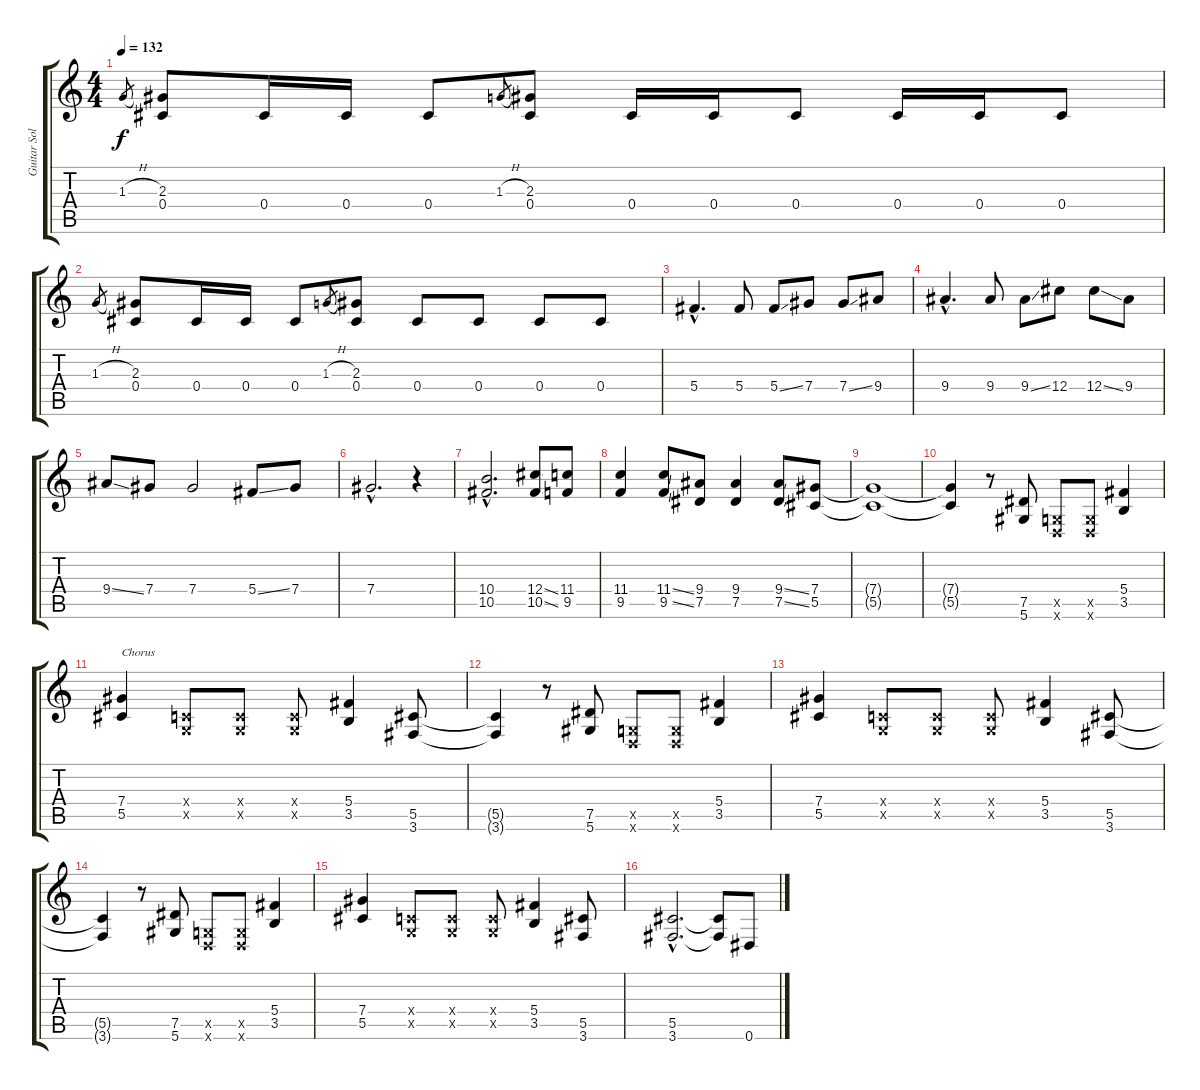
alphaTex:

\track ("Guitar Solo" "Guitar Sol") {instrument distortionguitar}
\staff {score tabs}
\tuning (Eb4 Bb3 Gb3 Db3 Ab2 Eb2) {hide}
\ts (4 4)
\tempo 132
\clef g2
\ks c
1.3{h}.8{gr dy f} (2.3 0.4).8 0.4.16 0.4.16 0.4.8 1.3{h}.8{gr} (2.3 0.4).8 0.4.16 0.4.16 0.4.8 0.4.16 0.4.16 0.4.8 |
1.3{h}.8{gr} (2.3 0.4).8 0.4.16 0.4.16 0.4.8 1.3{h}.8{gr} (2.3 0.4).8 0.4.8 0.4.8 0.4.8 0.4.8 |
5.4{hac}.4{d} 5.4.8 5.4{ss}.8 7.4.8 7.4{ss}.8 9.4.8 |
9.4{hac}.4{d} 9.4.8 9.4{ss}.8 12.4.8 12.4{ss}.8 9.4.8 |
9.4{ss}.8 7.4.8 7.4.2 5.4{ss}.8 7.4.8 |
7.4{hac}.2{d} r.4 |
(10.4{hac} 10.5{hac}).2{d} (12.4{ss} 10.5{ss}).8 (11.4 9.5).8 |
(11.4 9.5).4 (11.4{ss} 9.5{ss}).8 (9.4 7.5).8 (9.4 7.5).4 (9.4{ss} 7.5{ss}).8 (7.4 5.5).8 |
(7.4{t} 5.5{t}).1 |
(7.4{t} 5.5{t}).4 r.8 (7.5 5.6).8 (-1.5{x} -1.6{x}).8 (-1.5{x} -1.6{x}).8 (5.4 3.5).4 |
(7.4 5.5).4{txt "Chorus"} (-1.4{x} -1.5{x}).8 (-1.4{x} -1.5{x}).8 (-1.4{x} -1.5{x}).8 (5.4 3.5).4 (5.5 3.6).8 |
(5.5{t} 3.6{t}).4 r.8 (7.5 5.6).8 (-1.5{x} -1.6{x}).8 (-1.5{x} -1.6{x}).8 (5.4 3.5).4 |
(7.4 5.5).4 (-1.4{x} -1.5{x}).8 (-1.4{x} -1.5{x}).8 (-1.4{x} -1.5{x}).8 (5.4 3.5).4 (5.5 3.6).8 |
(5.5{t} 3.6{t}).4 r.8 (7.5 5.6).8 (-1.5{x} -1.6{x}).8 (-1.5{x} -1.6{x}).8 (5.4 3.5).4 |
(7.4 5.5).4 (-1.4{x} -1.5{x}).8 (-1.4{x} -1.5{x}).8 (-1.4{x} -1.5{x}).8 (5.4 3.5).4 (5.5 3.6).8 |
(5.5{hac} 3.6{hac}).2{d} (5.5{t} 3.6{t}).8 0.6.8
